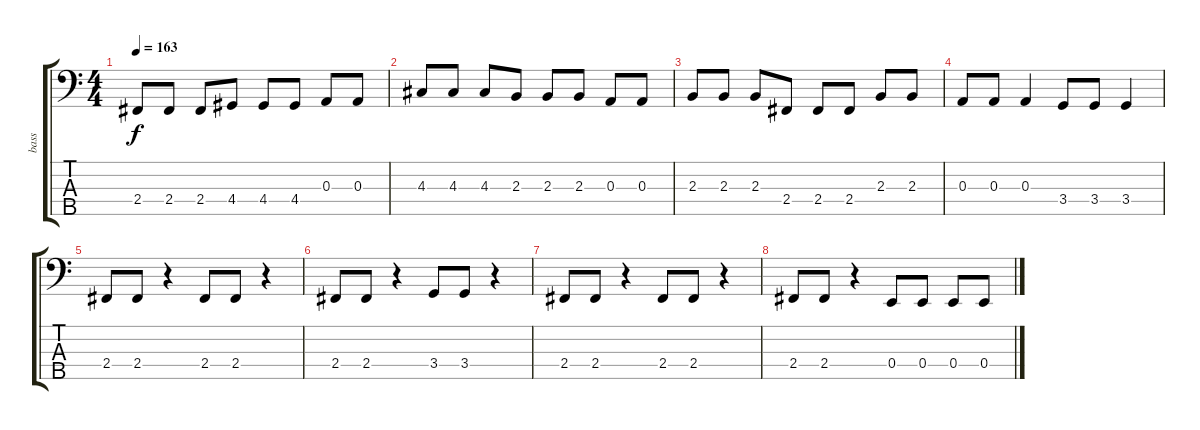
\track ("bass" "bass") {instrument electricbassfinger}
\staff {score tabs}
\tuning (G2 D2 A1 E1 B0) {hide}
\ts (4 4)
\tempo 163
\clef f4
\ks c
2.4.8{dy f} 2.4.8 2.4.8 4.4.8 4.4.8 4.4.8 0.3.8 0.3.8 |
4.3.8 4.3.8 4.3.8 2.3.8 2.3.8 2.3.8 0.3.8 0.3.8 |
2.3.8 2.3.8 2.3.8 2.4.8 2.4.8 2.4.8 2.3.8 2.3.8 |
0.3.8 0.3.8 0.3.4 3.4.8 3.4.8 3.4.4 |
2.4.8 2.4.8 r.4 2.4.8 2.4.8 r.4 |
2.4.8 2.4.8 r.4 3.4.8 3.4.8 r.4 |
2.4.8 2.4.8 r.4 2.4.8 2.4.8 r.4 |
2.4.8 2.4.8 r.4 0.4.8 0.4.8 0.4.8 0.4.8
